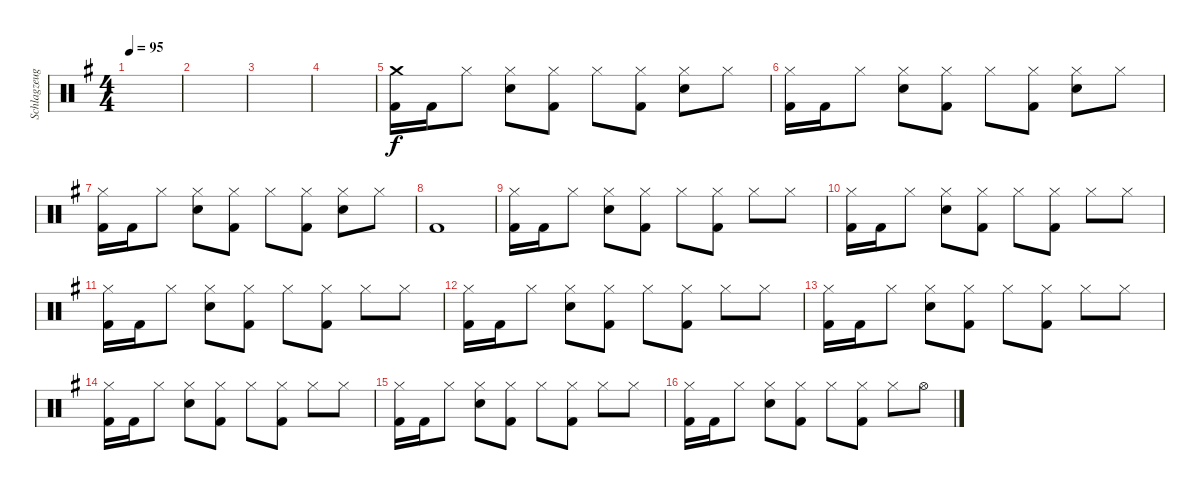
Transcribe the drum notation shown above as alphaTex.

\track ("Schlagzeug - Rachel" "Schlagzeug") {instrument percussion}
\staff {score}
\articulation defaults
\ts (4 4)
\tempo 95
\clef neutral
\ks g
|
|
|
|
("Crash medium (hit)" "Kick (hit) 2").16 "Kick (hit) 2".16 "Hi-Hat (closed)".8 ("Hi-Hat (closed)" "Snare (hit) 2").8 ("Hi-Hat (closed)" "Kick (hit) 2").8 "Hi-Hat (closed)".8 ("Hi-Hat (closed)" "Kick (hit) 2").8 ("Hi-Hat (closed)" "Snare (hit) 2").8 "Hi-Hat (closed)".8 |
("Hi-Hat (closed)" "Kick (hit) 2").16 "Kick (hit) 2".16 "Hi-Hat (closed)".8 ("Hi-Hat (closed)" "Snare (hit) 2").8 ("Hi-Hat (closed)" "Kick (hit) 2").8 "Hi-Hat (closed)".8 ("Hi-Hat (closed)" "Kick (hit) 2").8 ("Hi-Hat (closed)" "Snare (hit) 2").8 "Hi-Hat (closed)".8 |
("Hi-Hat (closed)" "Kick (hit) 2").16 "Kick (hit) 2".16 "Hi-Hat (closed)".8 ("Hi-Hat (closed)" "Snare (hit) 2").8 ("Hi-Hat (closed)" "Kick (hit) 2").8 "Hi-Hat (closed)".8 ("Hi-Hat (closed)" "Kick (hit) 2").8 ("Hi-Hat (closed)" "Snare (hit) 2").8 "Hi-Hat (closed)".8 |
"Kick (hit) 2".1 |
("Hi-Hat (closed)" "Kick (hit) 2").16 "Kick (hit) 2".16 "Hi-Hat (closed)".8 ("Hi-Hat (closed)" "Snare (hit) 2").8 ("Hi-Hat (closed)" "Kick (hit) 2").8 "Hi-Hat (closed)".8 ("Hi-Hat (closed)" "Kick (hit) 2").8 "Hi-Hat (closed)".8 "Hi-Hat (closed)".8 |
("Hi-Hat (closed)" "Kick (hit) 2").16 "Kick (hit) 2".16 "Hi-Hat (closed)".8 ("Hi-Hat (closed)" "Snare (hit) 2").8 ("Hi-Hat (closed)" "Kick (hit) 2").8 "Hi-Hat (closed)".8 ("Hi-Hat (closed)" "Kick (hit) 2").8 "Hi-Hat (closed)".8 "Hi-Hat (closed)".8 |
("Hi-Hat (closed)" "Kick (hit) 2").16 "Kick (hit) 2".16 "Hi-Hat (closed)".8 ("Hi-Hat (closed)" "Snare (hit) 2").8 ("Hi-Hat (closed)" "Kick (hit) 2").8 "Hi-Hat (closed)".8 ("Hi-Hat (closed)" "Kick (hit) 2").8 "Hi-Hat (closed)".8 "Hi-Hat (closed)".8 |
("Hi-Hat (closed)" "Kick (hit) 2").16 "Kick (hit) 2".16 "Hi-Hat (closed)".8 ("Hi-Hat (closed)" "Snare (hit) 2").8 ("Hi-Hat (closed)" "Kick (hit) 2").8 "Hi-Hat (closed)".8 ("Hi-Hat (closed)" "Kick (hit) 2").8 "Hi-Hat (closed)".8 "Hi-Hat (closed)".8 |
("Hi-Hat (closed)" "Kick (hit) 2").16 "Kick (hit) 2".16 "Hi-Hat (closed)".8 ("Hi-Hat (closed)" "Snare (hit) 2").8 ("Hi-Hat (closed)" "Kick (hit) 2").8 "Hi-Hat (closed)".8 ("Hi-Hat (closed)" "Kick (hit) 2").8 "Hi-Hat (closed)".8 "Hi-Hat (closed)".8 |
("Hi-Hat (closed)" "Kick (hit) 2").16 "Kick (hit) 2".16 "Hi-Hat (closed)".8 ("Hi-Hat (closed)" "Snare (hit) 2").8 ("Hi-Hat (closed)" "Kick (hit) 2").8 "Hi-Hat (closed)".8 ("Hi-Hat (closed)" "Kick (hit) 2").8 "Hi-Hat (closed)".8 "Hi-Hat (closed)".8 |
("Hi-Hat (closed)" "Kick (hit) 2").16 "Kick (hit) 2".16 "Hi-Hat (closed)".8 ("Hi-Hat (closed)" "Snare (hit) 2").8 ("Hi-Hat (closed)" "Kick (hit) 2").8 "Hi-Hat (closed)".8 ("Hi-Hat (closed)" "Kick (hit) 2").8 "Hi-Hat (closed)".8 "Hi-Hat (closed)".8 |
("Hi-Hat (closed)" "Kick (hit) 2").16 "Kick (hit) 2".16 "Hi-Hat (closed)".8 ("Hi-Hat (closed)" "Snare (hit) 2").8 ("Hi-Hat (closed)" "Kick (hit) 2").8 "Hi-Hat (closed)".8 ("Hi-Hat (closed)" "Kick (hit) 2").8 "Hi-Hat (closed)".8 "Hi-Hat (open)".8
